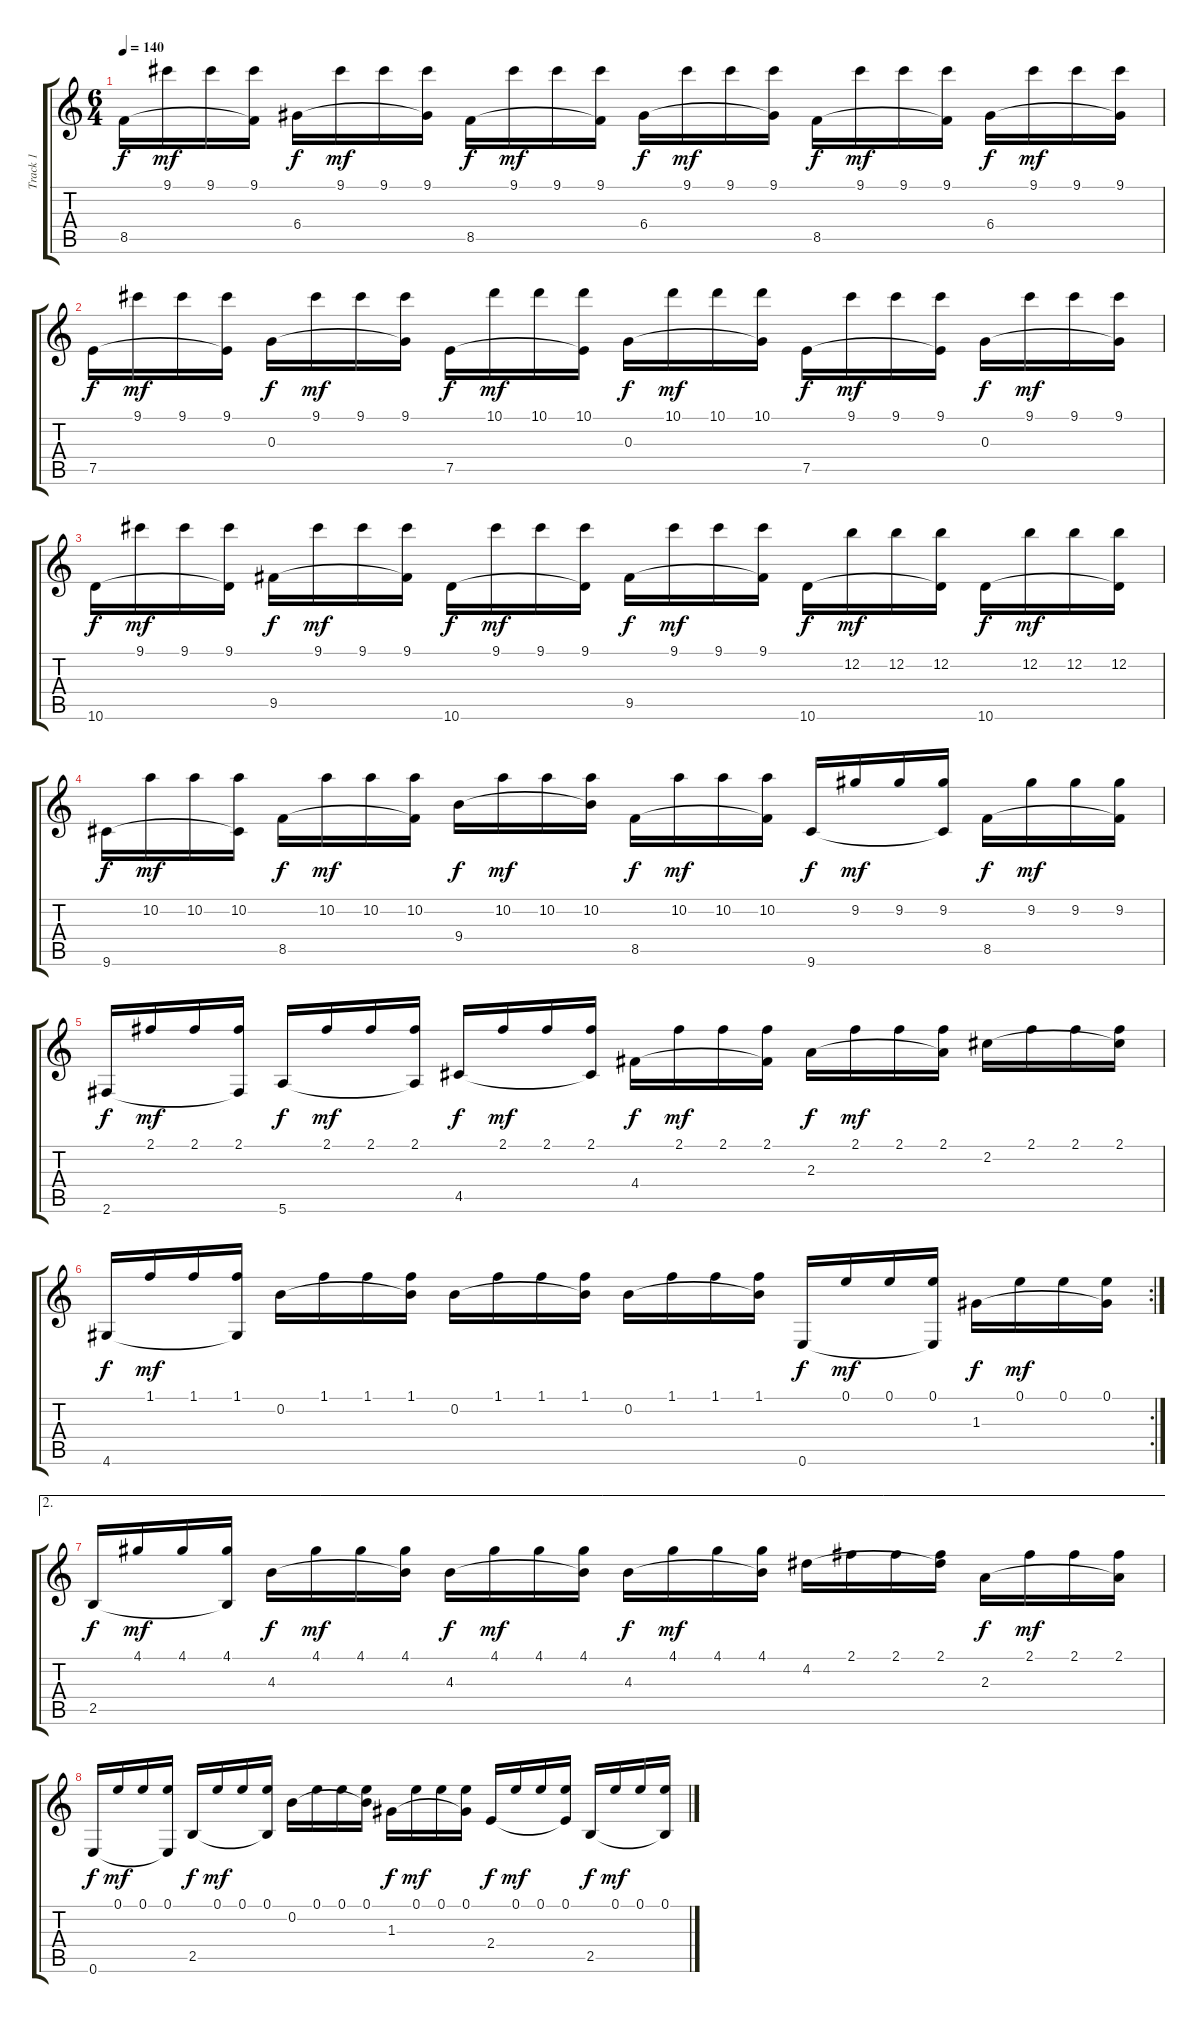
\track ("Track 1" "Track 1") {instrument acousticguitarnylon}
\staff {score tabs}
\tuning (E4 B3 G3 D3 A2 E2) {hide}
\ts (6 4)
\tempo 140
\clef g2
\ks c
8.5.16{dy f} 9.1.16{dy mf} 9.1.16 (9.1 8.5{t}).16 6.4.16{dy f} 9.1.16{dy mf} 9.1.16 (9.1 6.4{t}).16 8.5.16{dy f} 9.1.16{dy mf} 9.1.16 (9.1 8.5{t}).16 6.4.16{dy f} 9.1.16{dy mf} 9.1.16 (9.1 6.4{t}).16 8.5.16{dy f} 9.1.16{dy mf} 9.1.16 (9.1 8.5{t}).16 6.4.16{dy f} 9.1.16{dy mf} 9.1.16 (9.1 6.4{t}).16 |
7.5.16{dy f} 9.1.16{dy mf} 9.1.16 (9.1 7.5{t}).16 0.3.16{dy f} 9.1.16{dy mf} 9.1.16 (9.1 0.3{t}).16 7.5.16{dy f} 10.1.16{dy mf} 10.1.16 (10.1 7.5{t}).16 0.3.16{dy f} 10.1.16{dy mf} 10.1.16 (10.1 0.3{t}).16 7.5.16{dy f} 9.1.16{dy mf} 9.1.16 (9.1 7.5{t}).16 0.3.16{dy f} 9.1.16{dy mf} 9.1.16 (9.1 0.3{t}).16 |
10.6.16{dy f} 9.1.16{dy mf} 9.1.16 (9.1 10.6{t}).16 9.5.16{dy f} 9.1.16{dy mf} 9.1.16 (9.1 9.5{t}).16 10.6.16{dy f} 9.1.16{dy mf} 9.1.16 (9.1 10.6{t}).16 9.5.16{dy f} 9.1.16{dy mf} 9.1.16 (9.1 9.5{t}).16 10.6.16{dy f} 12.2.16{dy mf} 12.2.16 (12.2 10.6{t}).16 10.6.16{dy f} 12.2.16{dy mf} 12.2.16 (12.2 10.6{t}).16 |
9.6.16{dy f} 10.2.16{dy mf} 10.2.16 (10.2 9.6{t}).16 8.5.16{dy f} 10.2.16{dy mf} 10.2.16 (10.2 8.5{t}).16 9.4.16{dy f} 10.2.16{dy mf} 10.2.16 (10.2 9.4{t}).16 8.5.16{dy f} 10.2.16{dy mf} 10.2.16 (10.2 8.5{t}).16 9.6.16{dy f} 9.2.16{dy mf} 9.2.16 (9.2 9.6{t}).16 8.5.16{dy f} 9.2.16{dy mf} 9.2.16 (9.2 8.5{t}).16 |
2.6.16{dy f} 2.1.16{dy mf} 2.1.16 (2.1 2.6{t}).16 5.6.16{dy f} 2.1.16{dy mf} 2.1.16 (2.1 5.6{t}).16 4.5.16{dy f} 2.1.16{dy mf} 2.1.16 (2.1 4.5{t}).16 4.4.16{dy f} 2.1.16{dy mf} 2.1.16 (2.1 4.4{t}).16 2.3.16{dy f} 2.1.16{dy mf} 2.1.16 (2.1 2.3{t}).16 2.2.16 2.1.16 2.1.16 (2.1 2.2{t}).16 |
\rc 2
4.6.16{dy f} 1.1.16{dy mf} 1.1.16 (1.1 4.6{t}).16 0.2.16 1.1.16 1.1.16 (1.1 0.2{t}).16 0.2.16 1.1.16 1.1.16 (1.1 0.2{t}).16 0.2.16 1.1.16 1.1.16 (1.1 0.2{t}).16 0.6.16{dy f} 0.1.16{dy mf} 0.1.16 (0.1 0.6{t}).16 1.3.16{dy f} 0.1.16{dy mf} 0.1.16 (0.1 1.3{t}).16 |
\ae 2
2.5.16{dy f} 4.1.16{dy mf} 4.1.16 (4.1 2.5{t}).16 4.3.16{dy f} 4.1.16{dy mf} 4.1.16 (4.1 4.3{t}).16 4.3.16{dy f} 4.1.16{dy mf} 4.1.16 (4.1 4.3{t}).16 4.3.16{dy f} 4.1.16{dy mf} 4.1.16 (4.1 4.3{t}).16 4.2.16 2.1.16 2.1.16 (2.1 4.2{t}).16 2.3.16{dy f} 2.1.16{dy mf} 2.1.16 (2.1 2.3{t}).16 |
0.6.16{dy f} 0.1.16{dy mf} 0.1.16 (0.1 0.6{t}).16 2.5.16{dy f} 0.1.16{dy mf} 0.1.16 (0.1 2.5{t}).16 0.2.16 0.1.16 0.1.16 (0.1 0.2{t}).16 1.3.16{dy f} 0.1.16{dy mf} 0.1.16 (0.1 1.3{t}).16 2.4.16{dy f} 0.1.16{dy mf} 0.1.16 (0.1 2.4{t}).16 2.5.16{dy f} 0.1.16{dy mf} 0.1.16 (0.1 2.5{t}).16
